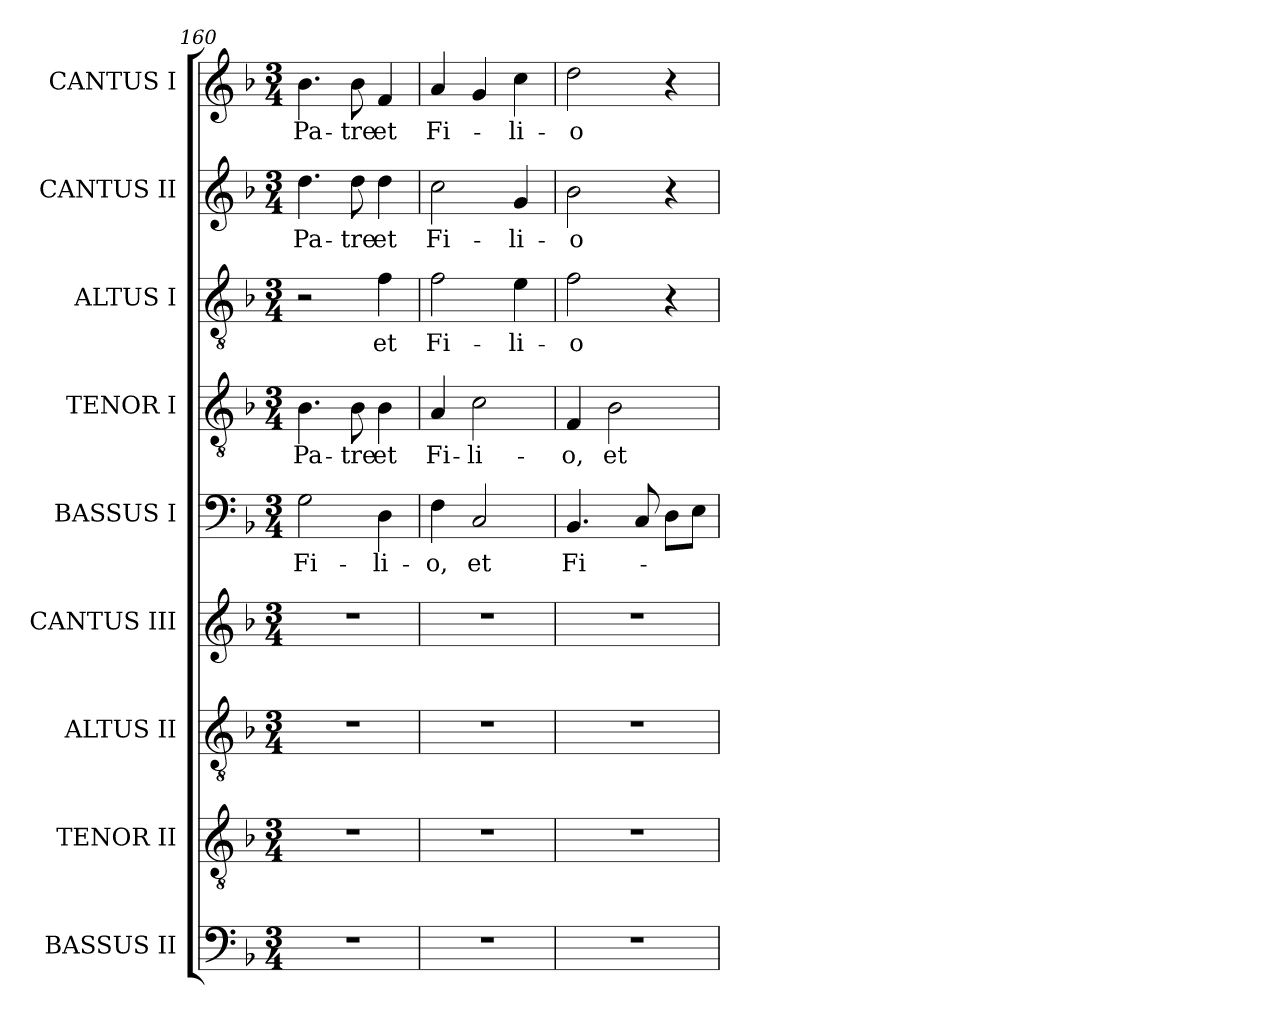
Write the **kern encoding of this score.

**kern	**kern	**kern	**kern	**kern	**text	**kern	**text	**kern	**text	**kern	**text	**kern	**text
*part9	*part8	*part7	*part6	*part5	*part5	*part4	*part4	*part3	*part3	*part2	*part2	*part1	*part1
*staff9	*staff8	*staff7	*staff6	*staff5	*staff5	*staff4	*staff4	*staff3	*staff3	*staff2	*staff2	*staff1	*staff1
*I"BASSUS II	*I"TENOR II	*I"ALTUS II	*I"CANTUS III	*I"BASSUS I	*	*I"TENOR I	*	*I"ALTUS I	*	*I"CANTUS II	*	*I"CANTUS I	*
*I'B. II	*I'T. II	*I'A. II	*I'C. III	*I'B. I	*	*I'T. I	*	*I'A. I	*	*I'C. II	*	*I'C. I	*
*clefF4	*clefGv2	*clefGv2	*clefG2	*clefF4	*	*clefGv2	*	*clefGv2	*	*clefG2	*	*clefG2	*
*	*ITrd7c12	*ITrd7c12	*	*	*	*ITrd7c12	*	*ITrd7c12	*	*	*	*	*
*k[b-]	*k[b-]	*k[b-]	*k[b-]	*k[b-]	*	*k[b-]	*	*k[b-]	*	*k[b-]	*	*k[b-]	*
*F:	*F:	*F:	*F:	*F:	*	*F:	*	*F:	*	*F:	*	*F:	*
*M3/4	*M3/4	*M3/4	*M3/4	*M3/4	*	*M3/4	*	*M3/4	*	*M3/4	*	*M3/4	*
=160	=160	=160	=160	=160	=160	=160	=160	=160	=160	=160	=160	=160	=160
!LO:N:vis=1	!LO:N:vis=1	!LO:N:vis=1	!LO:N:vis=1	!	!	!	!	!	!	!	!	!	!
!	!	!	!	!	!LO:LY:b:color=#000000	!	!	!	!	!	!	!	!
!	!	!	!	!	!	!	!LO:LY:b:color=#000000	!	!	!	!	!	!
!	!	!	!	!	!	!	!	!	!	!	!LO:LY:b:color=#000000	!	!
!	!	!	!	!	!	!	!	!	!	!	!	!	!LO:LY:b:color=#000000
2.r	2.r	2.r	2.r	2Gi\	Fi-	4.BB-i\	Pa-	2r	.	4.ddi\	Pa-	4.b-i\	Pa-
!	!	!	!	!	!	!	!LO:LY:b:color=#000000	!	!	!	!	!	!
!	!	!	!	!	!	!	!	!	!	!	!LO:LY:b:color=#000000	!	!
!	!	!	!	!	!	!	!	!	!	!	!	!	!LO:LY:b:color=#000000
.	.	.	.	.	.	8BB-i\	-tre	.	.	8ddi\	-tre	8b-i\	-tre
!	!	!	!	!	!LO:LY:b:color=#000000	!	!	!	!	!	!	!	!
!	!	!	!	!	!	!	!LO:LY:b:color=#000000	!	!	!	!	!	!
!	!	!	!	!	!	!	!	!	!LO:LY:b:color=#000000	!	!	!	!
!	!	!	!	!	!	!	!	!	!	!	!LO:LY:b:color=#000000	!	!
!	!	!	!	!	!	!	!	!	!	!	!	!	!LO:LY:b:color=#000000
.	.	.	.	4Di\	-li-	4BB-i\	et	4Fi\	et	4ddi\	et	4fi/	et
=161	=161	=161	=161	=161	=161	=161	=161	=161	=161	=161	=161	=161	=161
!LO:N:vis=1	!LO:N:vis=1	!LO:N:vis=1	!LO:N:vis=1	!	!	!	!	!	!	!	!	!	!
!	!	!	!	!	!LO:LY:b:color=#000000	!	!	!	!	!	!	!	!
!	!	!	!	!	!	!	!LO:LY:b:color=#000000	!	!	!	!	!	!
!	!	!	!	!	!	!	!	!	!LO:LY:b:color=#000000	!	!	!	!
!	!	!	!	!	!	!	!	!	!	!	!LO:LY:b:color=#000000	!	!
!	!	!	!	!	!	!	!	!	!	!	!	!	!LO:LY:b:color=#000000
2.r	2.r	2.r	2.r	4Fi\	-o,	4AAi/	Fi-	2Fi\	Fi-	2cci\	Fi-	4ai/	Fi-
!	!	!	!	!	!LO:LY:b:color=#000000	!	!	!	!	!	!	!	!
!	!	!	!	!	!	!	!LO:LY:b:color=#000000	!	!	!	!	!	!
.	.	.	.	2Ci/	et	2Ci\	-li-	.	.	.	.	4gi/	.
!	!	!	!	!	!	!	!	!	!LO:LY:b:color=#000000	!	!	!	!
!	!	!	!	!	!	!	!	!	!	!	!LO:LY:b:color=#000000	!	!
!	!	!	!	!	!	!	!	!	!	!	!	!	!LO:LY:b:color=#000000
.	.	.	.	.	.	.	.	4Ei\	-li-	4gi/	-li-	4cci\	-li-
=162	=162	=162	=162	=162	=162	=162	=162	=162	=162	=162	=162	=162	=162
!LO:N:vis=1	!LO:N:vis=1	!LO:N:vis=1	!LO:N:vis=1	!	!	!	!	!	!	!	!	!	!
!	!	!	!	!	!LO:LY:b:color=#000000	!	!	!	!	!	!	!	!
!	!	!	!	!	!	!	!LO:LY:b:color=#000000	!	!	!	!	!	!
!	!	!	!	!	!	!	!	!	!LO:LY:b:color=#000000	!	!	!	!
!	!	!	!	!	!	!	!	!	!	!	!LO:LY:b:color=#000000	!	!
!	!	!	!	!	!	!	!	!	!	!	!	!	!LO:LY:b:color=#000000
2.r	2.r	2.r	2.r	4.BB-i/	Fi-	4FFi/	-o,	2Fi\	-o	2b-i\	-o	2ddi\	-o
!	!	!	!	!	!	!	!LO:LY:b:color=#000000	!	!	!	!	!	!
.	.	.	.	.	.	2BB-i\	et	.	.	.	.	.	.
.	.	.	.	8Ci/	.	.	.	.	.	.	.	.	.
.	.	.	.	8Di\L	.	.	.	4r	.	4r	.	4r	.
.	.	.	.	8Ei\J	.	.	.	.	.	.	.	.	.
=	=	=	=	=	=	=	=	=	=	=	=	=	=
*-	*-	*-	*-	*-	*-	*-	*-	*-	*-	*-	*-	*-	*-
